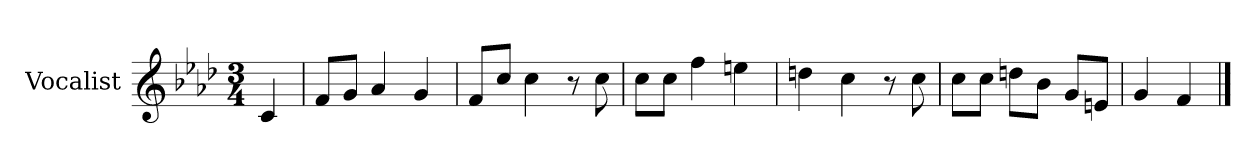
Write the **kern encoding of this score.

**kern
*part1
*staff1
*I"Vocalist
*k[b-e-a-d-]
*f:
*M3/4
=
4c
=1
8fL
8gJ
4a-
4g
=2
8fL
8ccJ
4cc
8r
8cc
=3
8ccL
8ccJ
4ff
4een
=4
4ddn
4cc
8r
8cc
=5
8ccL
8ccJ
8ddnL
8b-J
8gL
8enJ
=6
4g
4f
==
*-
